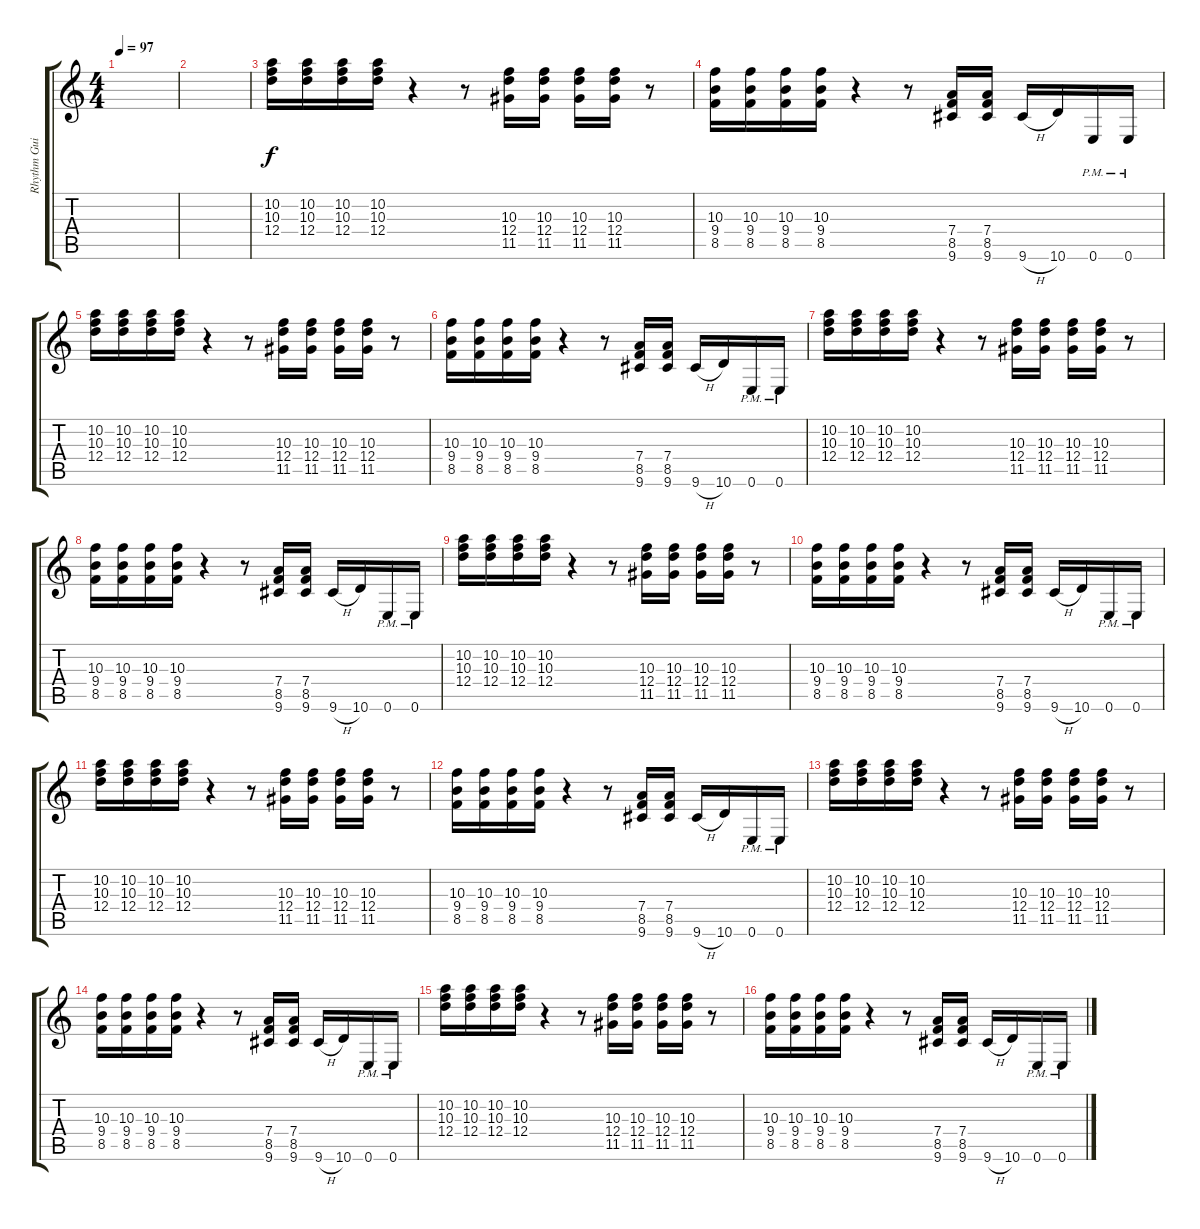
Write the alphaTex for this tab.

\track ("Rhythm Guitar 1 [Mikael Akerfeldt + Pete" "Rhythm Gui") {instrument distortionguitar}
\staff {score tabs}
\tuning (E4 B3 G3 D3 A2 E2) {hide}
\ts (4 4)
\tempo 97
\clef g2
\ks c
|
|
(10.2 10.3 12.4).16 (10.2 10.3 12.4).16 (10.2 10.3 12.4).16 (10.2 10.3 12.4).16 r.4 r.8 (10.3 12.4 11.5).16 (10.3 12.4 11.5).16 (10.3 12.4 11.5).16 (10.3 12.4 11.5).16 r.8 |
(10.3 9.4 8.5).16 (10.3 9.4 8.5).16 (10.3 9.4 8.5).16 (10.3 9.4 8.5).16 r.4 r.8 (7.4 8.5 9.6).16 (7.4 8.5 9.6).16 9.6{h}.16 10.6.16 0.6{pm}.16 0.6{pm}.16 |
(10.2 10.3 12.4).16 (10.2 10.3 12.4).16 (10.2 10.3 12.4).16 (10.2 10.3 12.4).16 r.4 r.8 (10.3 12.4 11.5).16 (10.3 12.4 11.5).16 (10.3 12.4 11.5).16 (10.3 12.4 11.5).16 r.8 |
(10.3 9.4 8.5).16 (10.3 9.4 8.5).16 (10.3 9.4 8.5).16 (10.3 9.4 8.5).16 r.4 r.8 (7.4 8.5 9.6).16 (7.4 8.5 9.6).16 9.6{h}.16 10.6.16 0.6{pm}.16 0.6{pm}.16 |
(10.2 10.3 12.4).16 (10.2 10.3 12.4).16 (10.2 10.3 12.4).16 (10.2 10.3 12.4).16 r.4 r.8 (10.3 12.4 11.5).16 (10.3 12.4 11.5).16 (10.3 12.4 11.5).16 (10.3 12.4 11.5).16 r.8 |
(10.3 9.4 8.5).16 (10.3 9.4 8.5).16 (10.3 9.4 8.5).16 (10.3 9.4 8.5).16 r.4 r.8 (7.4 8.5 9.6).16 (7.4 8.5 9.6).16 9.6{h}.16 10.6.16 0.6{pm}.16 0.6{pm}.16 |
(10.2 10.3 12.4).16 (10.2 10.3 12.4).16 (10.2 10.3 12.4).16 (10.2 10.3 12.4).16 r.4 r.8 (10.3 12.4 11.5).16 (10.3 12.4 11.5).16 (10.3 12.4 11.5).16 (10.3 12.4 11.5).16 r.8 |
(10.3 9.4 8.5).16 (10.3 9.4 8.5).16 (10.3 9.4 8.5).16 (10.3 9.4 8.5).16 r.4 r.8 (7.4 8.5 9.6).16 (7.4 8.5 9.6).16 9.6{h}.16 10.6.16 0.6{pm}.16 0.6{pm}.16 |
(10.2 10.3 12.4).16 (10.2 10.3 12.4).16 (10.2 10.3 12.4).16 (10.2 10.3 12.4).16 r.4 r.8 (10.3 12.4 11.5).16 (10.3 12.4 11.5).16 (10.3 12.4 11.5).16 (10.3 12.4 11.5).16 r.8 |
(10.3 9.4 8.5).16 (10.3 9.4 8.5).16 (10.3 9.4 8.5).16 (10.3 9.4 8.5).16 r.4 r.8 (7.4 8.5 9.6).16 (7.4 8.5 9.6).16 9.6{h}.16 10.6.16 0.6{pm}.16 0.6{pm}.16 |
(10.2 10.3 12.4).16 (10.2 10.3 12.4).16 (10.2 10.3 12.4).16 (10.2 10.3 12.4).16 r.4 r.8 (10.3 12.4 11.5).16 (10.3 12.4 11.5).16 (10.3 12.4 11.5).16 (10.3 12.4 11.5).16 r.8 |
(10.3 9.4 8.5).16 (10.3 9.4 8.5).16 (10.3 9.4 8.5).16 (10.3 9.4 8.5).16 r.4 r.8 (7.4 8.5 9.6).16 (7.4 8.5 9.6).16 9.6{h}.16 10.6.16 0.6{pm}.16 0.6{pm}.16 |
(10.2 10.3 12.4).16 (10.2 10.3 12.4).16 (10.2 10.3 12.4).16 (10.2 10.3 12.4).16 r.4 r.8 (10.3 12.4 11.5).16 (10.3 12.4 11.5).16 (10.3 12.4 11.5).16 (10.3 12.4 11.5).16 r.8 |
(10.3 9.4 8.5).16 (10.3 9.4 8.5).16 (10.3 9.4 8.5).16 (10.3 9.4 8.5).16 r.4 r.8 (7.4 8.5 9.6).16 (7.4 8.5 9.6).16 9.6{h}.16 10.6.16 0.6{pm}.16 0.6{pm}.16
